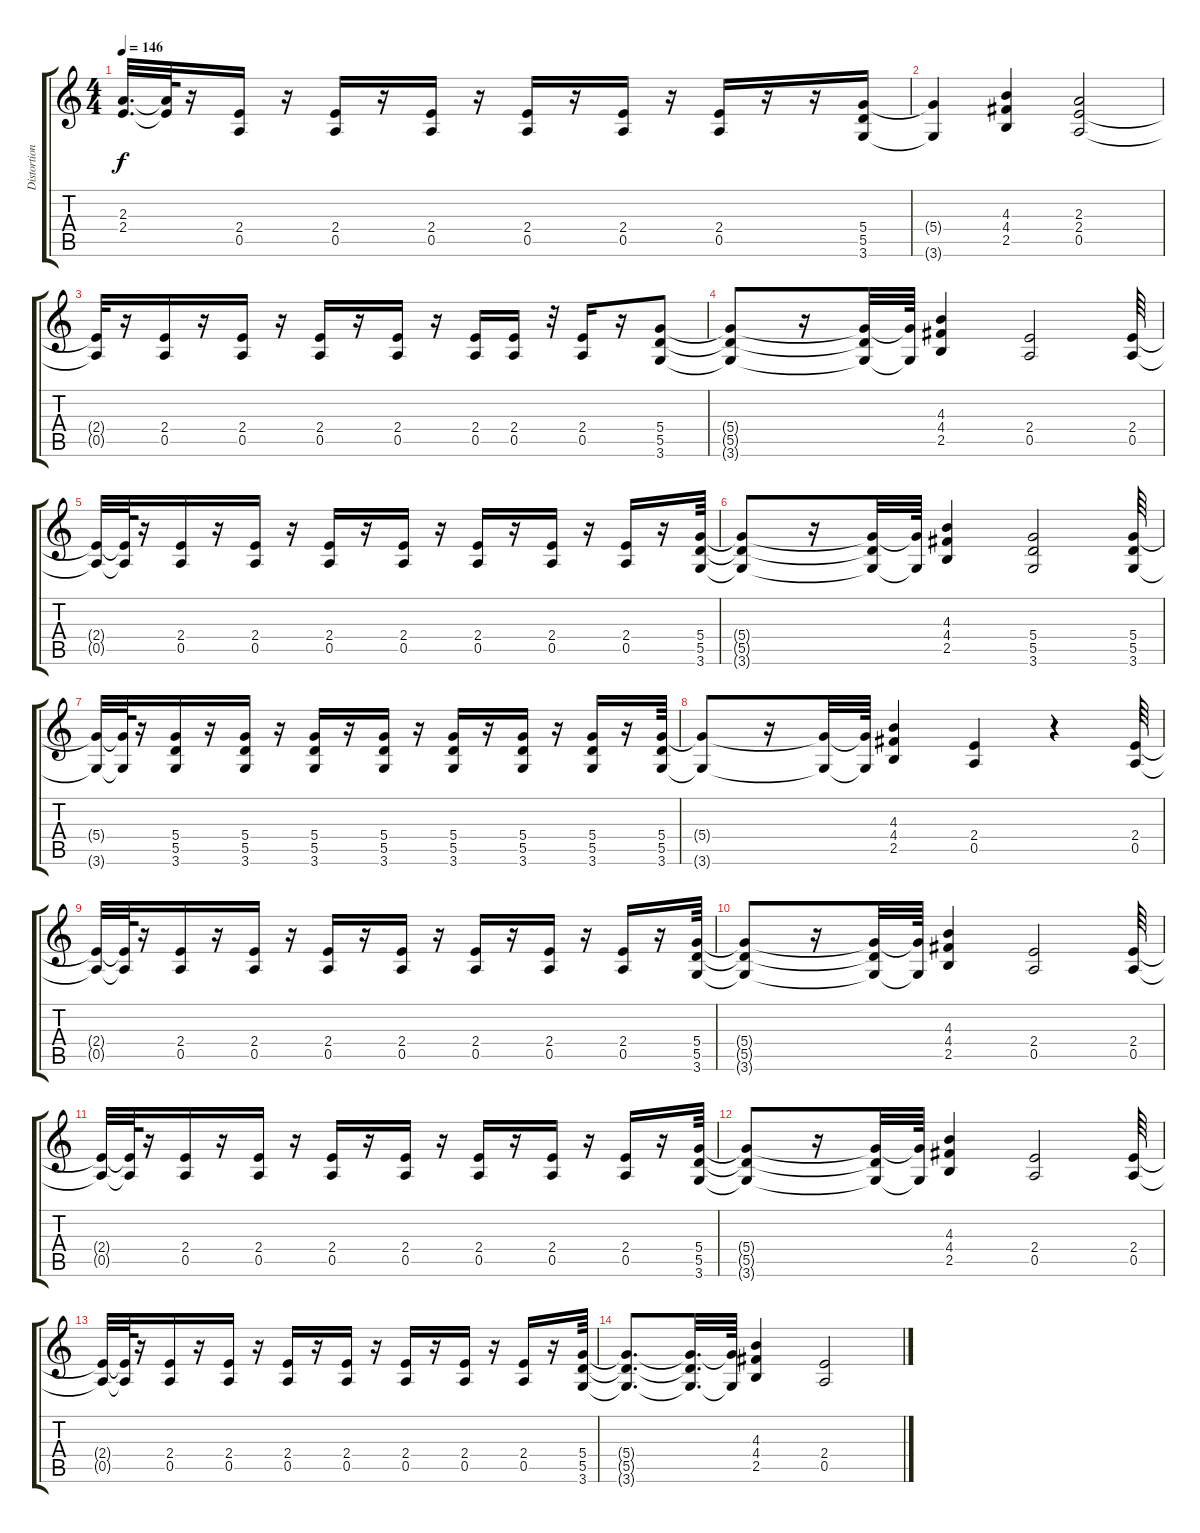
\track ("Distortion" "Distortion") {instrument distortionguitar}
\staff {score tabs}
\tuning (E4 B3 G3 D3 A2 E2) {hide}
\ts (4 4)
\tempo 146
\clef g2
\ks c
(2.3{t} 2.4{t}).32{d dy f} (2.3{t} 2.4{t}).64 r.16 (2.4 0.5).16 r.16 (2.4 0.5).16 r.16 (2.4 0.5).16 r.16 (2.4 0.5).16 r.16 (2.4 0.5).16 r.16 (2.4 0.5).16 r.16 r.16 (5.4 5.5 3.6).16 |
(5.4{t} 3.6{t}).4 (4.3 4.4 2.5).4 (2.3 2.4 0.5).2 |
(2.4{t} 0.5{t}).32 r.16 (2.4 0.5).16 r.16 (2.4 0.5).16 r.16 (2.4 0.5).16 r.16 (2.4 0.5).16 r.16 (2.4 0.5).16 (2.4 0.5).16 r.32 (2.4 0.5).16 r.16 (5.4 5.5 3.6).8 |
(5.4{t} 5.5{t} 3.6{t}).8 r.16 (5.4{t} 5.5{t} 3.6{t}).32 (5.4{t} 3.6{t}).64 (4.3 4.4 2.5).4 (2.4 0.5).2 (2.4 0.5).64 |
(2.4{t} 0.5{t}).32 (2.4{t} 0.5{t}).64 r.16 (2.4 0.5).16 r.16 (2.4 0.5).16 r.16 (2.4 0.5).16 r.16 (2.4 0.5).16 r.16 (2.4 0.5).16 r.16 (2.4 0.5).16 r.16 (2.4 0.5).16 r.16 (5.4 5.5 3.6).64 |
(5.4{t} 5.5{t} 3.6{t}).8 r.16 (5.4{t} 5.5{t} 3.6{t}).32 (5.4{t} 3.6{t}).64 (4.3 4.4 2.5).4 (5.4 5.5 3.6).2 (5.4 5.5 3.6).64 |
(5.4{t} 3.6{t}).32 (5.4{t} 3.6{t}).64 r.16 (5.4 5.5 3.6).16 r.16 (5.4 5.5 3.6).16 r.16 (5.4 5.5 3.6).16 r.16 (5.4 5.5 3.6).16 r.16 (5.4 5.5 3.6).16 r.16 (5.4 5.5 3.6).16 r.16 (5.4 5.5 3.6).16 r.16 (5.4 5.5 3.6).64 |
(5.4{t} 3.6{t}).8 r.16 (5.4{t} 3.6{t}).32 (5.4{t} 3.6{t}).64 (4.3 4.4 2.5).4 (2.4 0.5).4 r.4 (2.4 0.5).64 |
(2.4{t} 0.5{t}).32 (2.4{t} 0.5{t}).64 r.16 (2.4 0.5).16 r.16 (2.4 0.5).16 r.16 (2.4 0.5).16 r.16 (2.4 0.5).16 r.16 (2.4 0.5).16 r.16 (2.4 0.5).16 r.16 (2.4 0.5).16 r.16 (5.4 5.5 3.6).64 |
(5.4{t} 5.5{t} 3.6{t}).8 r.16 (5.4{t} 5.5{t} 3.6{t}).32 (5.4{t} 3.6{t}).64 (4.3 4.4 2.5).4 (2.4 0.5).2 (2.4 0.5).64 |
(2.4{t} 0.5{t}).32 (2.4{t} 0.5{t}).64 r.16 (2.4 0.5).16 r.16 (2.4 0.5).16 r.16 (2.4 0.5).16 r.16 (2.4 0.5).16 r.16 (2.4 0.5).16 r.16 (2.4 0.5).16 r.16 (2.4 0.5).16 r.16 (5.4 5.5 3.6).64 |
(5.4{t} 5.5{t} 3.6{t}).8 r.16 (5.4{t} 5.5{t} 3.6{t}).32 (5.4{t} 3.6{t}).64 (4.3 4.4 2.5).4 (2.4 0.5).2 (2.4 0.5).64 |
(2.4{t} 0.5{t}).32 (2.4{t} 0.5{t}).64 r.16 (2.4 0.5).16 r.16 (2.4 0.5).16 r.16 (2.4 0.5).16 r.16 (2.4 0.5).16 r.16 (2.4 0.5).16 r.16 (2.4 0.5).16 r.16 (2.4 0.5).16 r.16 (5.4 5.5 3.6).64 |
(5.4{t} 5.5{t} 3.6{t}).8{d} (5.4{t} 5.5{t} 3.6{t}).32{d} (5.4{t} 3.6{t}).64 (4.3 4.4 2.5).4 (2.4 0.5).2
